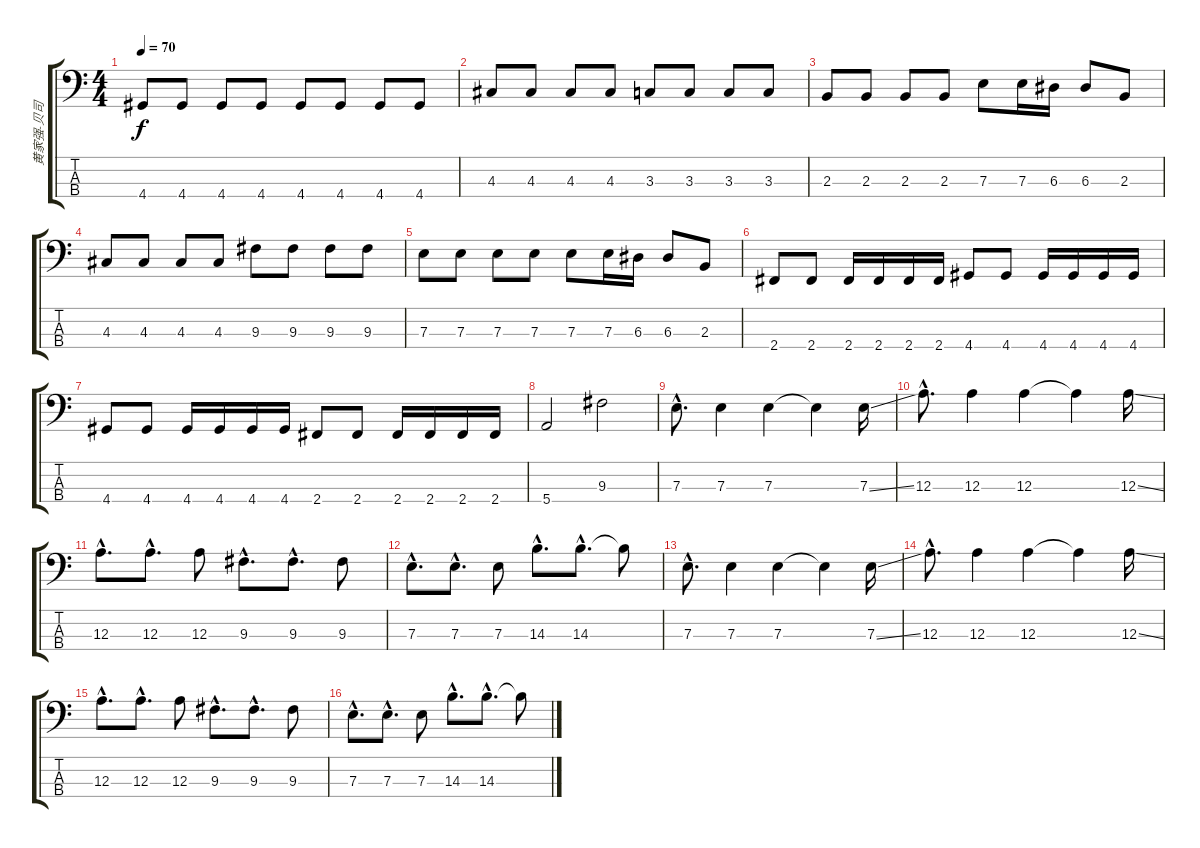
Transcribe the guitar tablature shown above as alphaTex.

\track ("黄家强-贝司" "黄家强-贝司") {instrument electricbassfinger}
\staff {score tabs}
\tuning (G2 D2 A1 E1) {hide}
\ts (4 4)
\tempo 70
\clef f4
\ks c
4.4.8{dy f} 4.4.8 4.4.8 4.4.8 4.4.8 4.4.8 4.4.8 4.4.8 |
4.3.8 4.3.8 4.3.8 4.3.8 3.3.8 3.3.8 3.3.8 3.3.8 |
2.3.8 2.3.8 2.3.8 2.3.8 7.3.8 7.3.16 6.3.16 6.3.8 2.3.8 |
4.3.8 4.3.8 4.3.8 4.3.8 9.3.8 9.3.8 9.3.8 9.3.8 |
7.3.8 7.3.8 7.3.8 7.3.8 7.3.8 7.3.16 6.3.16 6.3.8 2.3.8 |
2.4.8 2.4.8 2.4.16 2.4.16 2.4.16 2.4.16 4.4.8 4.4.8 4.4.16 4.4.16 4.4.16 4.4.16 |
4.4.8 4.4.8 4.4.16 4.4.16 4.4.16 4.4.16 2.4.8 2.4.8 2.4.16 2.4.16 2.4.16 2.4.16 |
5.4.2 9.3.2 |
7.3{hac}.8{d} 7.3.4 7.3.4 7.3{t}.4 7.3{ss}.16 |
12.3{hac}.8{d} 12.3.4 12.3.4 12.3{t}.4 12.3{ss}.16 |
12.3{hac}.8{d} 12.3{hac}.8{d} 12.3.8 9.3{hac}.8{d} 9.3{hac}.8{d} 9.3.8 |
7.3{hac}.8{d} 7.3{hac}.8{d} 7.3.8 14.3{hac}.8{d} 14.3{hac}.8{d} 14.3{t}.8 |
7.3{hac}.8{d} 7.3.4 7.3.4 7.3{t}.4 7.3{ss}.16 |
12.3{hac}.8{d} 12.3.4 12.3.4 12.3{t}.4 12.3{ss}.16 |
12.3{hac}.8{d} 12.3{hac}.8{d} 12.3.8 9.3{hac}.8{d} 9.3{hac}.8{d} 9.3.8 |
7.3{hac}.8{d} 7.3{hac}.8{d} 7.3.8 14.3{hac}.8{d} 14.3{hac}.8{d} 14.3{t}.8
